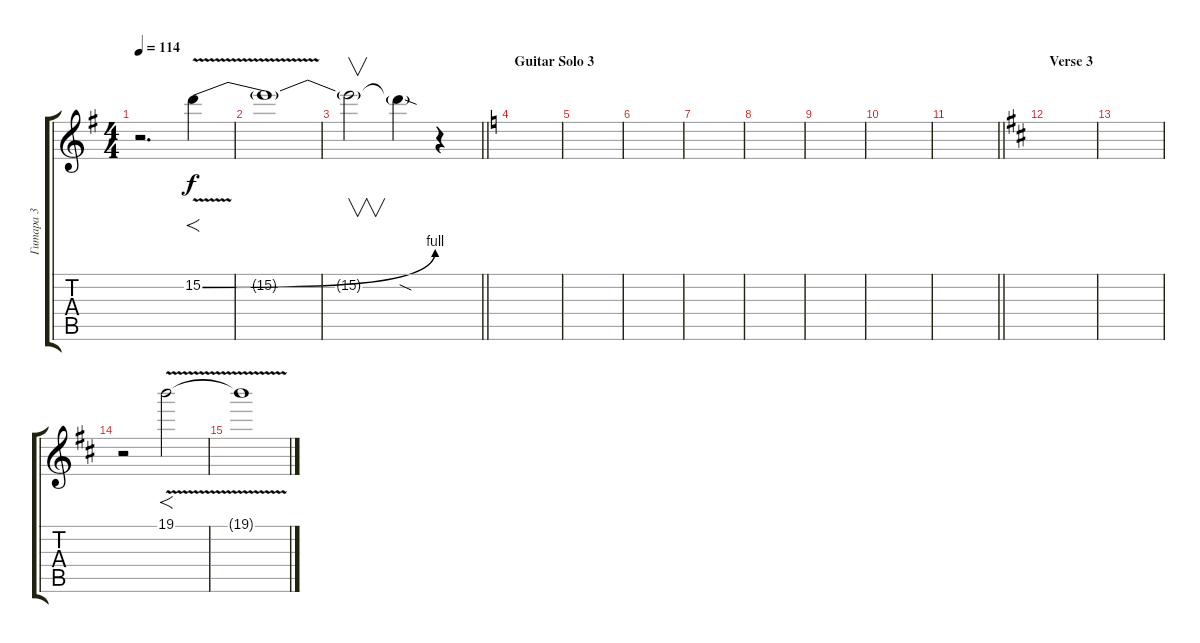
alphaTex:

\track ("Гитара 3" "Гитара 3") {instrument distortionguitar}
\staff {score tabs}
\tuning (E4 B3 G3 D3 A2 E2) {hide}
\ts (4 4)
\tempo 114
\clef g2
\ks eminor
r.2{d dy f} 15.2{be (bend 0 0 60 4) v}.4{f} |
15.2{t}.1 |
\barLineRight lightlight
15.2{t}.2{v} 15.2{sod t}.4 r.4 |
\section ("" "Guitar Solo 3")
\ks aminor
|
|
|
|
|
|
|
\barLineRight lightlight
|
\section ("" "Verse 3")
\ks bminor
|
|
r.2 19.1{v}.2{f} |
19.1{t}.1
